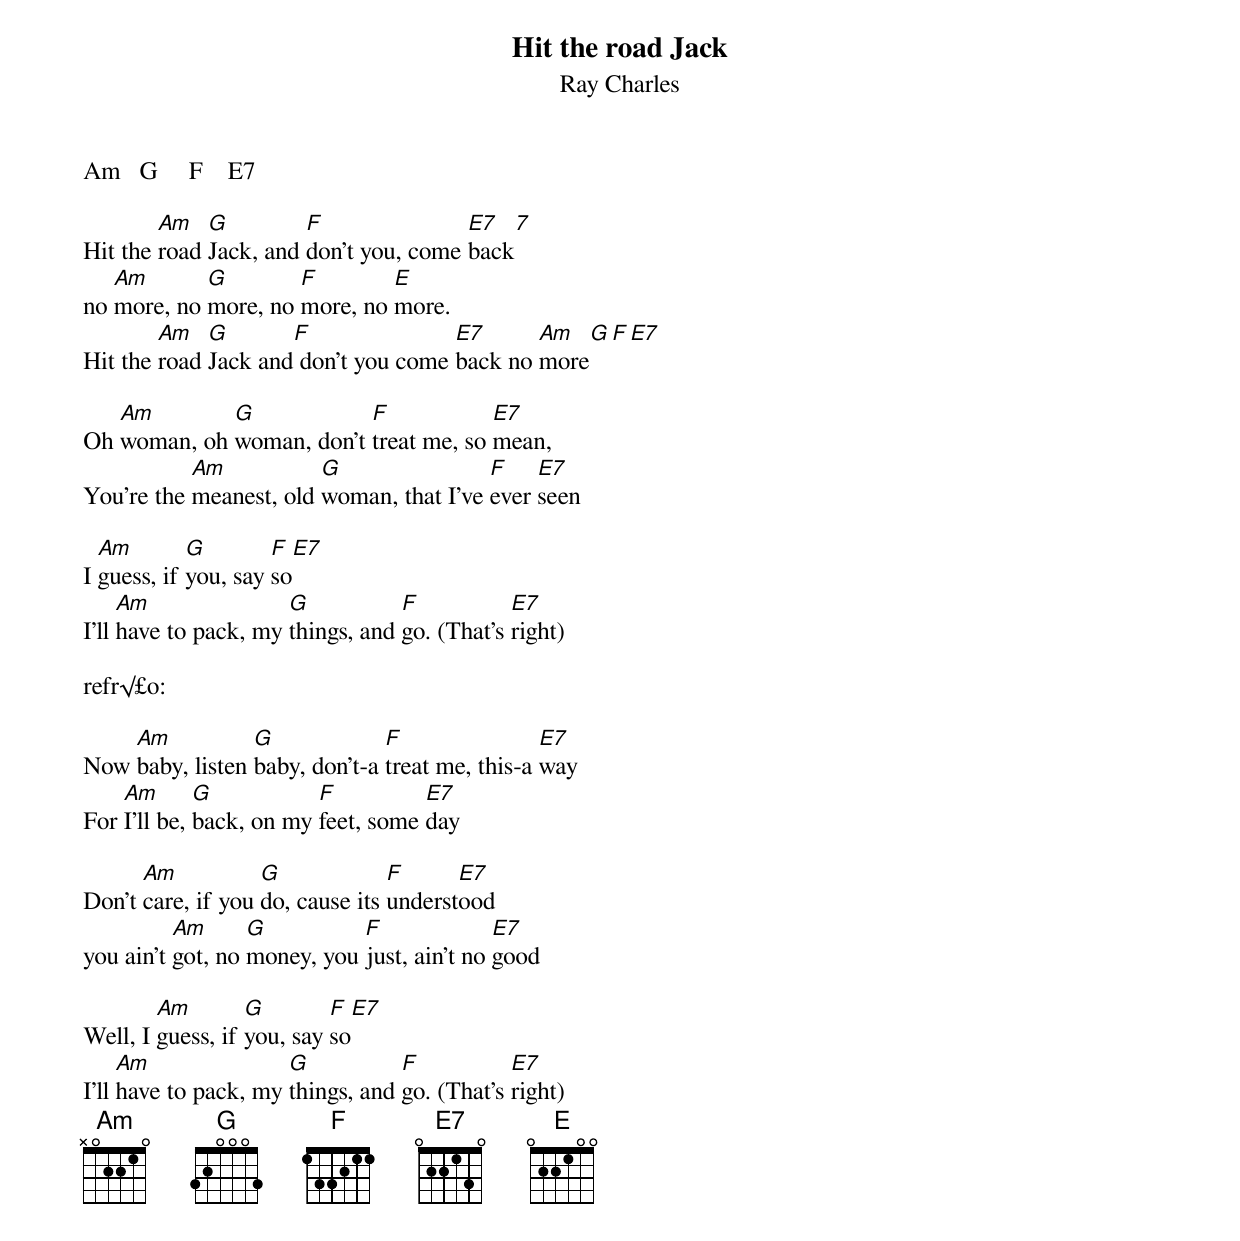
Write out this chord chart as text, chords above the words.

Hit the road Jack
Ray Charles

Am   G     F    E7

        Am   G         F               E7   7
Hit the road Jack, and don't you, come back
   Am       G        F        E
no more, no more, no more, no more.
        Am   G       F               E7      Am  G F E7
Hit the road Jack and don't you come back no more

   Am        G            F            E7
Oh woman, oh woman, don't treat me, so mean,
           Am           G                F    E7
You're the meanest, old woman, that I've ever seen

  Am        G        F  E7
I guess, if you, say so
     Am               G           F           E7
I'll have to pack, my things, and go. (That's right)

refr√£o:

    Am           G             F                E7
Now baby, listen baby, don't-a treat me, this-a way
    Am       G           F          E7
For I'll be, back, on my feet, some day

      Am           G             F      E7
Don't care, if you do, cause its understood
          Am      G          F              E7
you ain't got, no money, you just, ain't no good

        Am        G        F    E7
Well, I guess, if you, say so
     Am               G           F           E7
I'll have to pack, my things, and go. (That's right)
